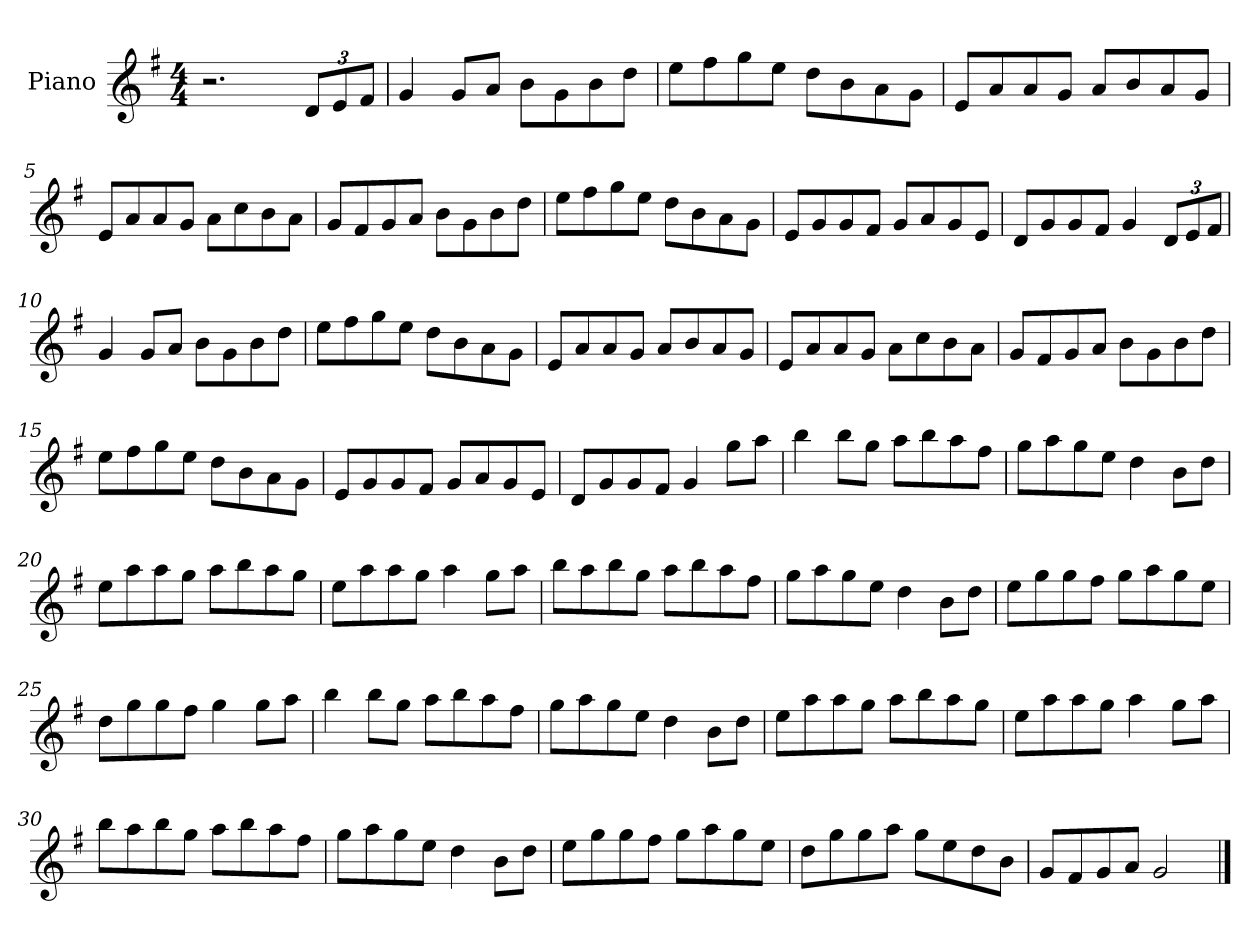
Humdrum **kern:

**kern
*part1
*staff1
*I"Piano
*I'Pno
*clefG2
*k[f#]
*M4/4
=1
2.r
*Xbrackettup
12d/L
12e/
12f#/J
=2
4g/
8g/L
8a/J
8b\L
8g\
8b\
8dd\J
=3
8ee\L
8ff#\
8gg\
8ee\J
8dd\L
8b\
8a\
8g\J
=4
8e/L
8a/
8a/
8g/J
8a/L
8b/
8a/
8g/J
=5
8e/L
8a/
8a/
8g/J
8a\L
8cc\
8b\
8a\J
=6
8g/L
8f#/
8g/
8a/J
8b\L
8g\
8b\
8dd\J
=7
8ee\L
8ff#\
8gg\
8ee\J
8dd\L
8b\
8a\
8g\J
=8
8e/L
8g/
8g/
8f#/J
8g/L
8a/
8g/
8e/J
=9
8d/L
8g/
8g/
8f#/J
4g/
12d/L
12e/
12f#/J
=10
4g/
8g/L
8a/J
8b\L
8g\
8b\
8dd\J
=11
8ee\L
8ff#\
8gg\
8ee\J
8dd\L
8b\
8a\
8g\J
=12
8e/L
8a/
8a/
8g/J
8a/L
8b/
8a/
8g/J
=13
8e/L
8a/
8a/
8g/J
8a\L
8cc\
8b\
8a\J
=14
8g/L
8f#/
8g/
8a/J
8b\L
8g\
8b\
8dd\J
=15
8ee\L
8ff#\
8gg\
8ee\J
8dd\L
8b\
8a\
8g\J
=16
8e/L
8g/
8g/
8f#/J
8g/L
8a/
8g/
8e/J
=17
8d/L
8g/
8g/
8f#/J
4g/
8gg\L
8aa\J
=18
4bb\
8bb\L
8gg\J
8aa\L
8bb\
8aa\
8ff#\J
=19
8gg\L
8aa\
8gg\
8ee\J
4dd\
8b\L
8dd\J
=20
8ee\L
8aa\
8aa\
8gg\J
8aa\L
8bb\
8aa\
8gg\J
=21
8ee\L
8aa\
8aa\
8gg\J
4aa\
8gg\L
8aa\J
=22
8bb\L
8aa\
8bb\
8gg\J
8aa\L
8bb\
8aa\
8ff#\J
=23
8gg\L
8aa\
8gg\
8ee\J
4dd\
8b\L
8dd\J
=24
8ee\L
8gg\
8gg\
8ff#\J
8gg\L
8aa\
8gg\
8ee\J
=25
8dd\L
8gg\
8gg\
8ff#\J
4gg\
8gg\L
8aa\J
=26
4bb\
8bb\L
8gg\J
8aa\L
8bb\
8aa\
8ff#\J
=27
8gg\L
8aa\
8gg\
8ee\J
4dd\
8b\L
8dd\J
=28
8ee\L
8aa\
8aa\
8gg\J
8aa\L
8bb\
8aa\
8gg\J
=29
8ee\L
8aa\
8aa\
8gg\J
4aa\
8gg\L
8aa\J
=30
8bb\L
8aa\
8bb\
8gg\J
8aa\L
8bb\
8aa\
8ff#\J
=31
8gg\L
8aa\
8gg\
8ee\J
4dd\
8b\L
8dd\J
=32
8ee\L
8gg\
8gg\
8ff#\J
8gg\L
8aa\
8gg\
8ee\J
=33
8dd\L
8gg\
8gg\
8aa\J
8gg\L
8ee\
8dd\
8b\J
=34
8g/L
8f#/
8g/
8a/J
2g/
==
*-
